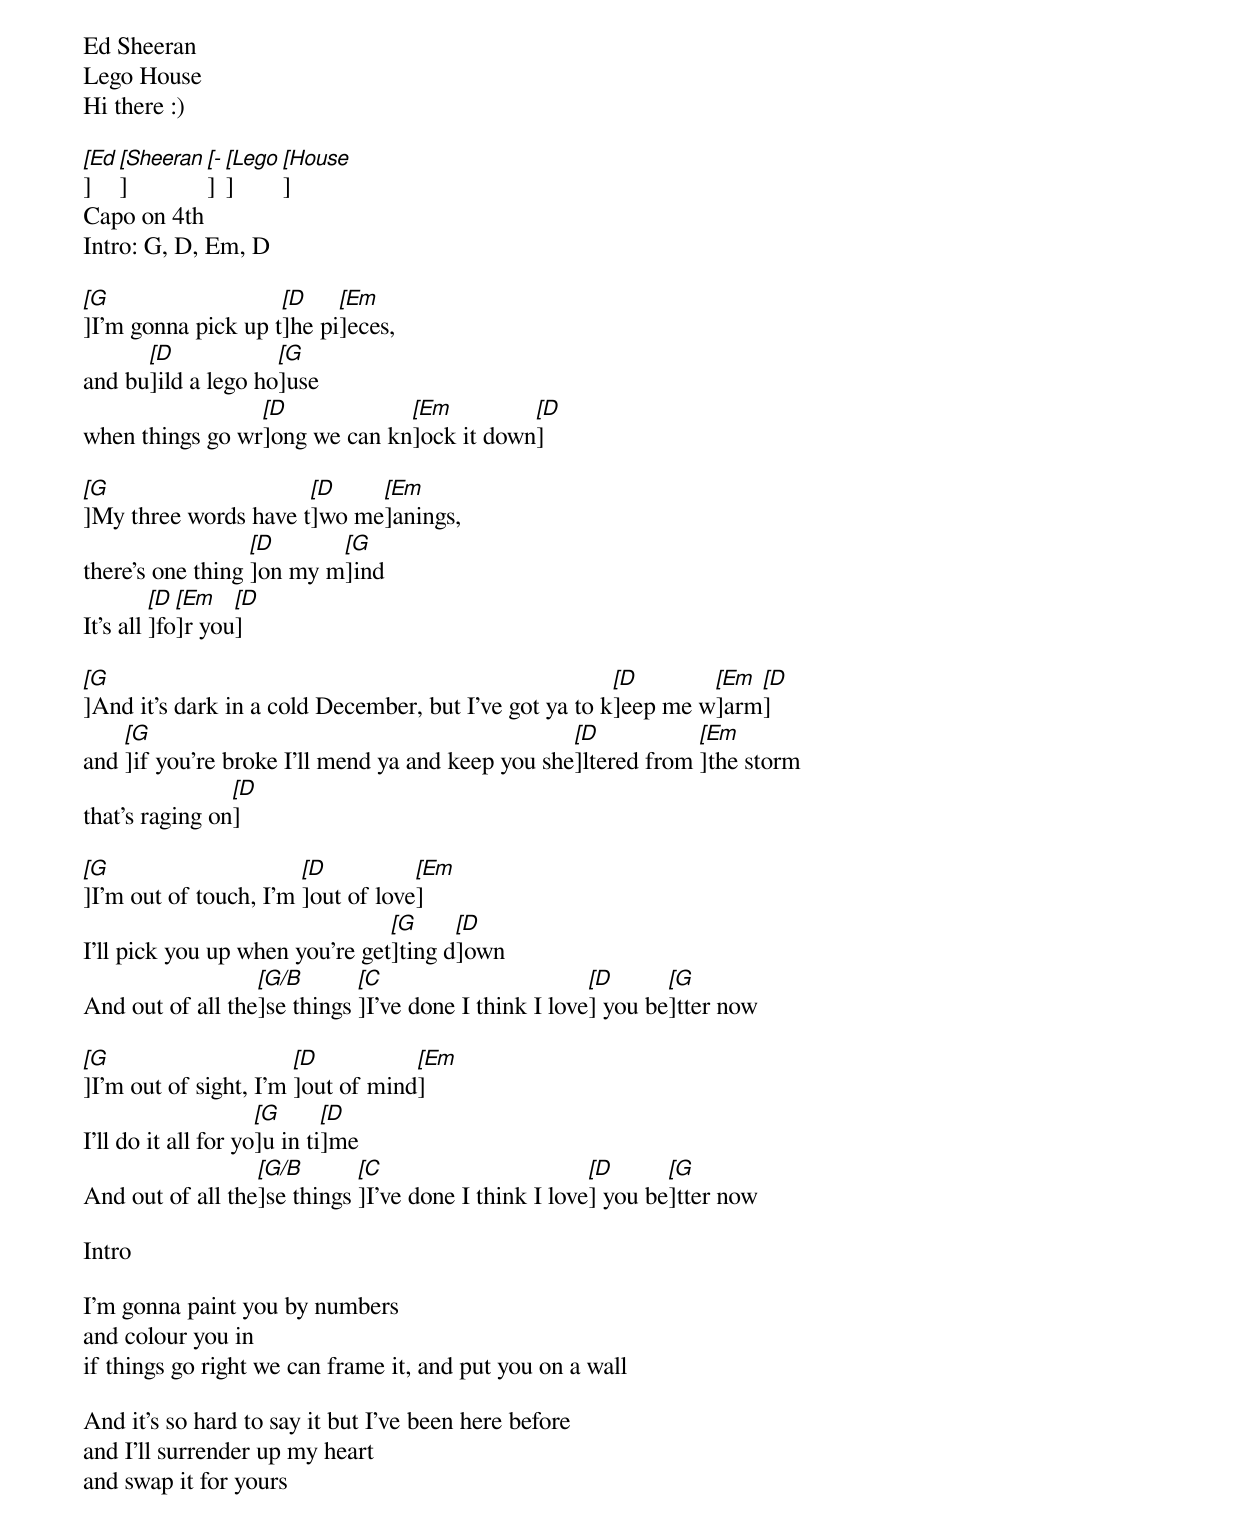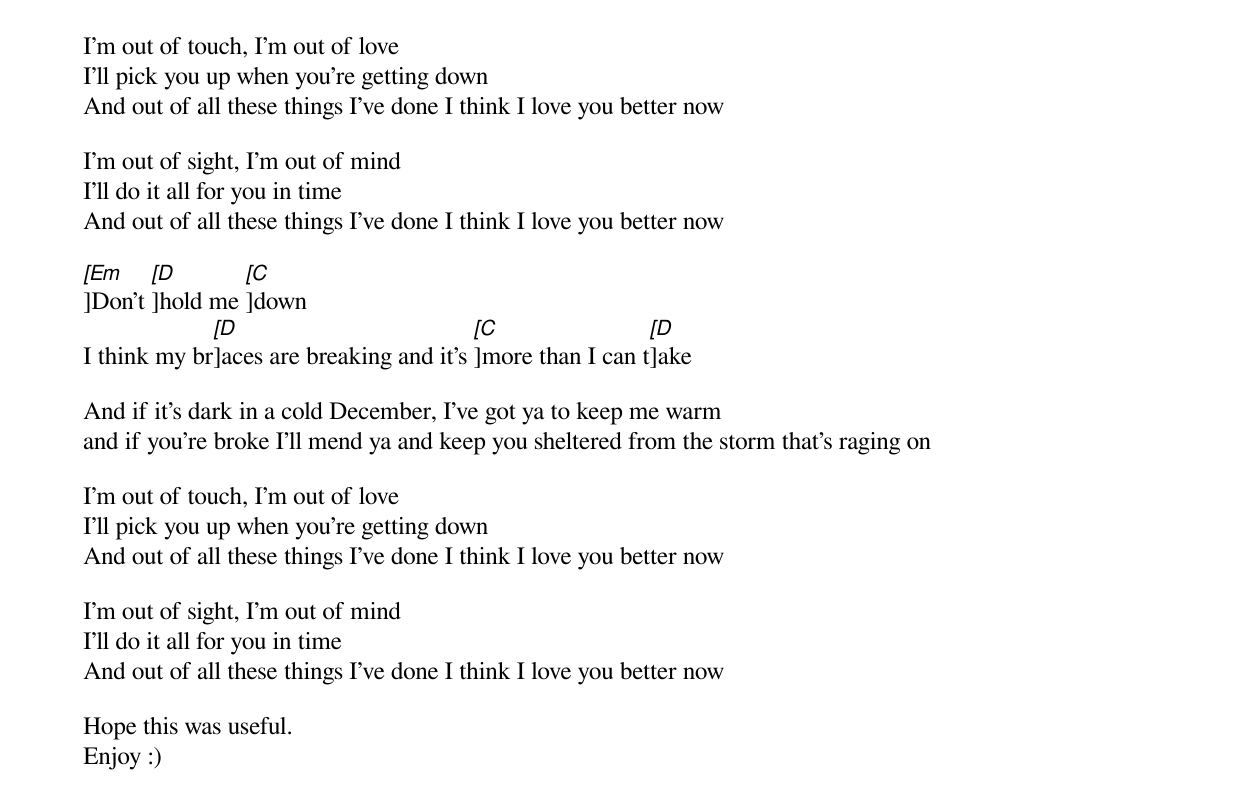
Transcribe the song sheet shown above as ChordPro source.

Ed Sheeran
Lego House
Hi there :)

[[Ed]][[Sheeran]][[-]][[Lego]][[House]]
Capo on 4th
Intro: G, D, Em, D

[[G]]I'm gonna pick up t[[D]]he pi[[Em]]eces,
and bu[[D]]ild a lego ho[[G]]use
when things go wr[[D]]ong we can kn[[Em]]ock it down[[D]]

[[G]]My three words have t[[D]]wo me[[Em]]anings,
there's one thing [[D]]on my m[[G]]ind
It's all [[D]]fo[[Em]]r you[[D]]

[[G]]And it's dark in a cold December, but I've got ya to k[[D]]eep me w[[Em]]arm[[D]]
and [[G]]if you're broke I'll mend ya and keep you she[[D]]ltered from [[Em]]the storm
that's raging on[[D]]

[[G]]I'm out of touch, I'm [[D]]out of love[[Em]]
I'll pick you up when you're get[[G]]ting d[[D]]own
And out of all the[[G/B]]se things [[C]]I've done I think I love[[D]] you be[[G]]tter now

[[G]]I'm out of sight, I'm [[D]]out of mind[[Em]]
I'll do it all for yo[[G]]u in ti[[D]]me
And out of all the[[G/B]]se things [[C]]I've done I think I love[[D]] you be[[G]]tter now

Intro

I'm gonna paint you by numbers
and colour you in
if things go right we can frame it, and put you on a wall

And it's so hard to say it but I've been here before
and I'll surrender up my heart
and swap it for yours

I'm out of touch, I'm out of love
I'll pick you up when you're getting down
And out of all these things I've done I think I love you better now

I'm out of sight, I'm out of mind
I'll do it all for you in time
And out of all these things I've done I think I love you better now

[[Em]]Don't [[D]]hold me [[C]]down
I think my br[[D]]aces are breaking and it's [[C]]more than I can t[[D]]ake

And if it's dark in a cold December, I've got ya to keep me warm
and if you're broke I'll mend ya and keep you sheltered from the storm that's raging on

I'm out of touch, I'm out of love
I'll pick you up when you're getting down
And out of all these things I've done I think I love you better now

I'm out of sight, I'm out of mind
I'll do it all for you in time
And out of all these things I've done I think I love you better now

Hope this was useful.
Enjoy :)
